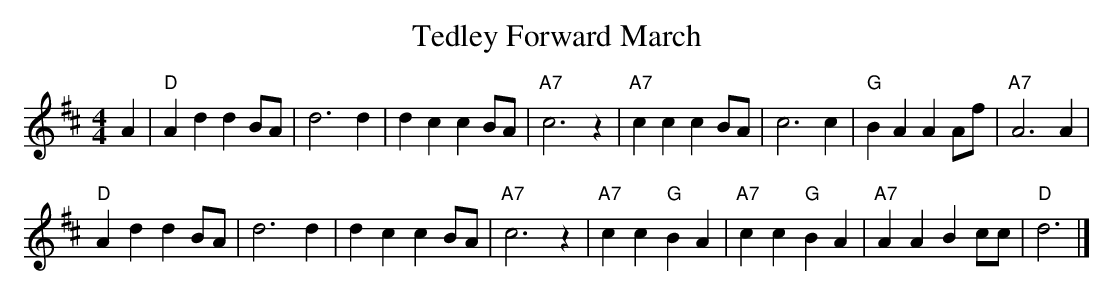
X:1
T:Tedley Forward March
L:1/8
K:D
M:4/4
A2|"D"A2d2d2BA | d6d2 | d2c2c2BA | "A7"c6z2 | "A7"c2c2c2BA | c6c2 | "G"B2A2A2Af | "A7"A6A2 |
"D"A2d2d2BA | d6d2 | d2c2c2BA | "A7"c6z2 | "A7"c2c2"G"B2A2 | "A7"c2c2 "G"B2A2 | "A7"A2A2B2cc | "D"d6|]
